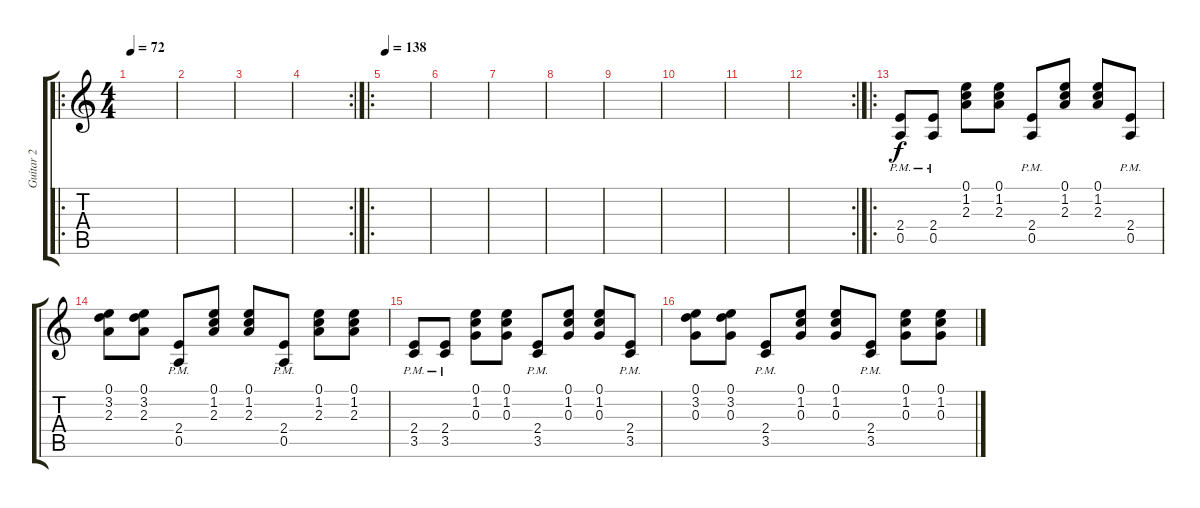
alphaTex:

\track ("Guitar 2" "Guitar 2") {instrument distortionguitar}
\staff {score tabs}
\tuning (E4 B3 G3 D3 A2 E2) {hide}
\ro
\ts (4 4)
\tempo 72
\clef g2
\ks c
|
|
|
\rc 2
|
\ro
\tempo 138
|
|
|
|
|
|
|
\rc 2
|
\ro
(2.4{pm} 0.5{pm}).8 (2.4{pm} 0.5{pm}).8 (0.1 1.2 2.3).8 (0.1 1.2 2.3).8 (2.4{pm} 0.5{pm}).8 (0.1 1.2 2.3).8 (0.1 1.2 2.3).8 (2.4{pm} 0.5{pm}).8 |
(0.1 3.2 2.3).8 (0.1 3.2 2.3).8 (2.4{pm} 0.5{pm}).8 (0.1 1.2 2.3).8 (0.1 1.2 2.3).8 (2.4{pm} 0.5{pm}).8 (0.1 1.2 2.3).8 (0.1 1.2 2.3).8 |
(2.4{pm} 3.5{pm}).8 (2.4{pm} 3.5{pm}).8 (0.1 1.2 0.3).8 (0.1 1.2 0.3).8 (2.4{pm} 3.5{pm}).8 (0.1 1.2 0.3).8 (0.1 1.2 0.3).8 (2.4{pm} 3.5{pm}).8 |
(0.1 3.2 0.3).8 (0.1 3.2 0.3).8 (2.4{pm} 3.5{pm}).8 (0.1 1.2 0.3).8 (0.1 1.2 0.3).8 (2.4{pm} 3.5{pm}).8 (0.1 1.2 0.3).8 (0.1 1.2 0.3).8
